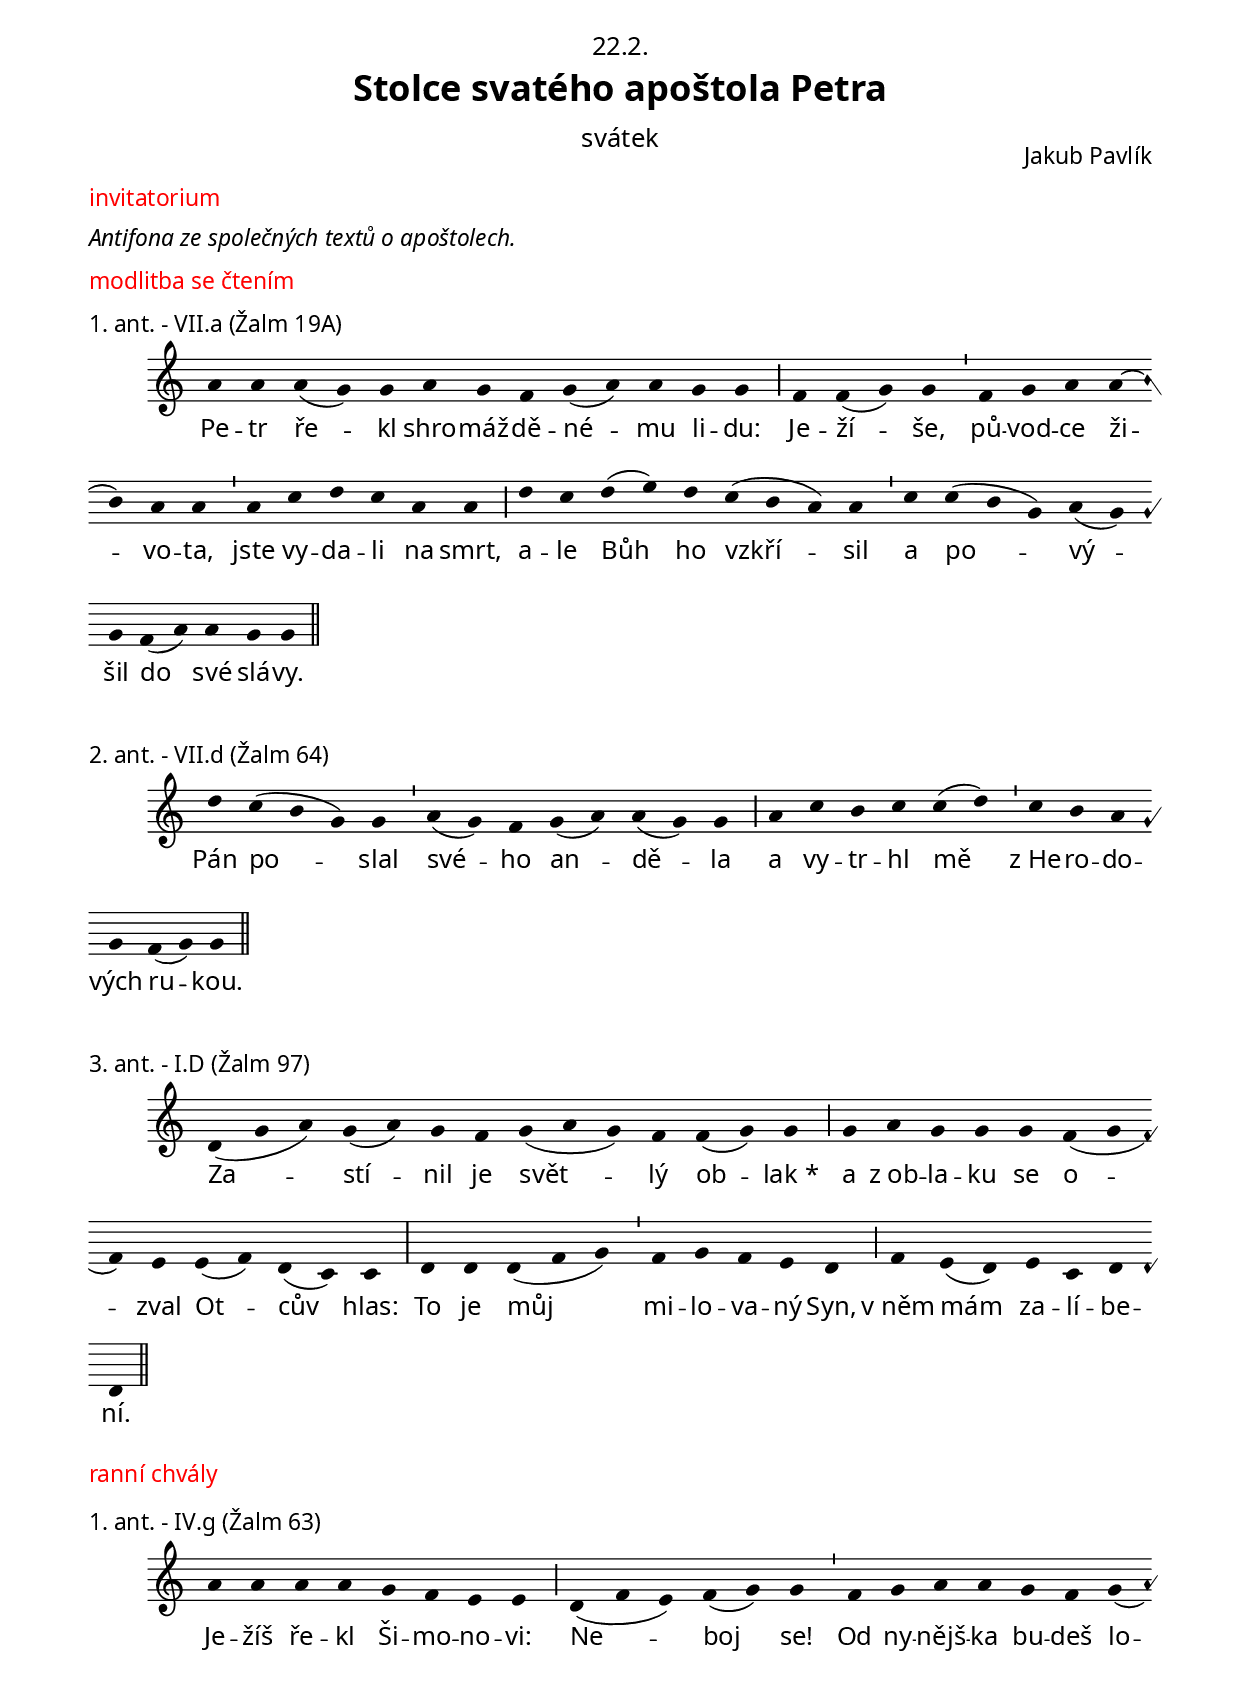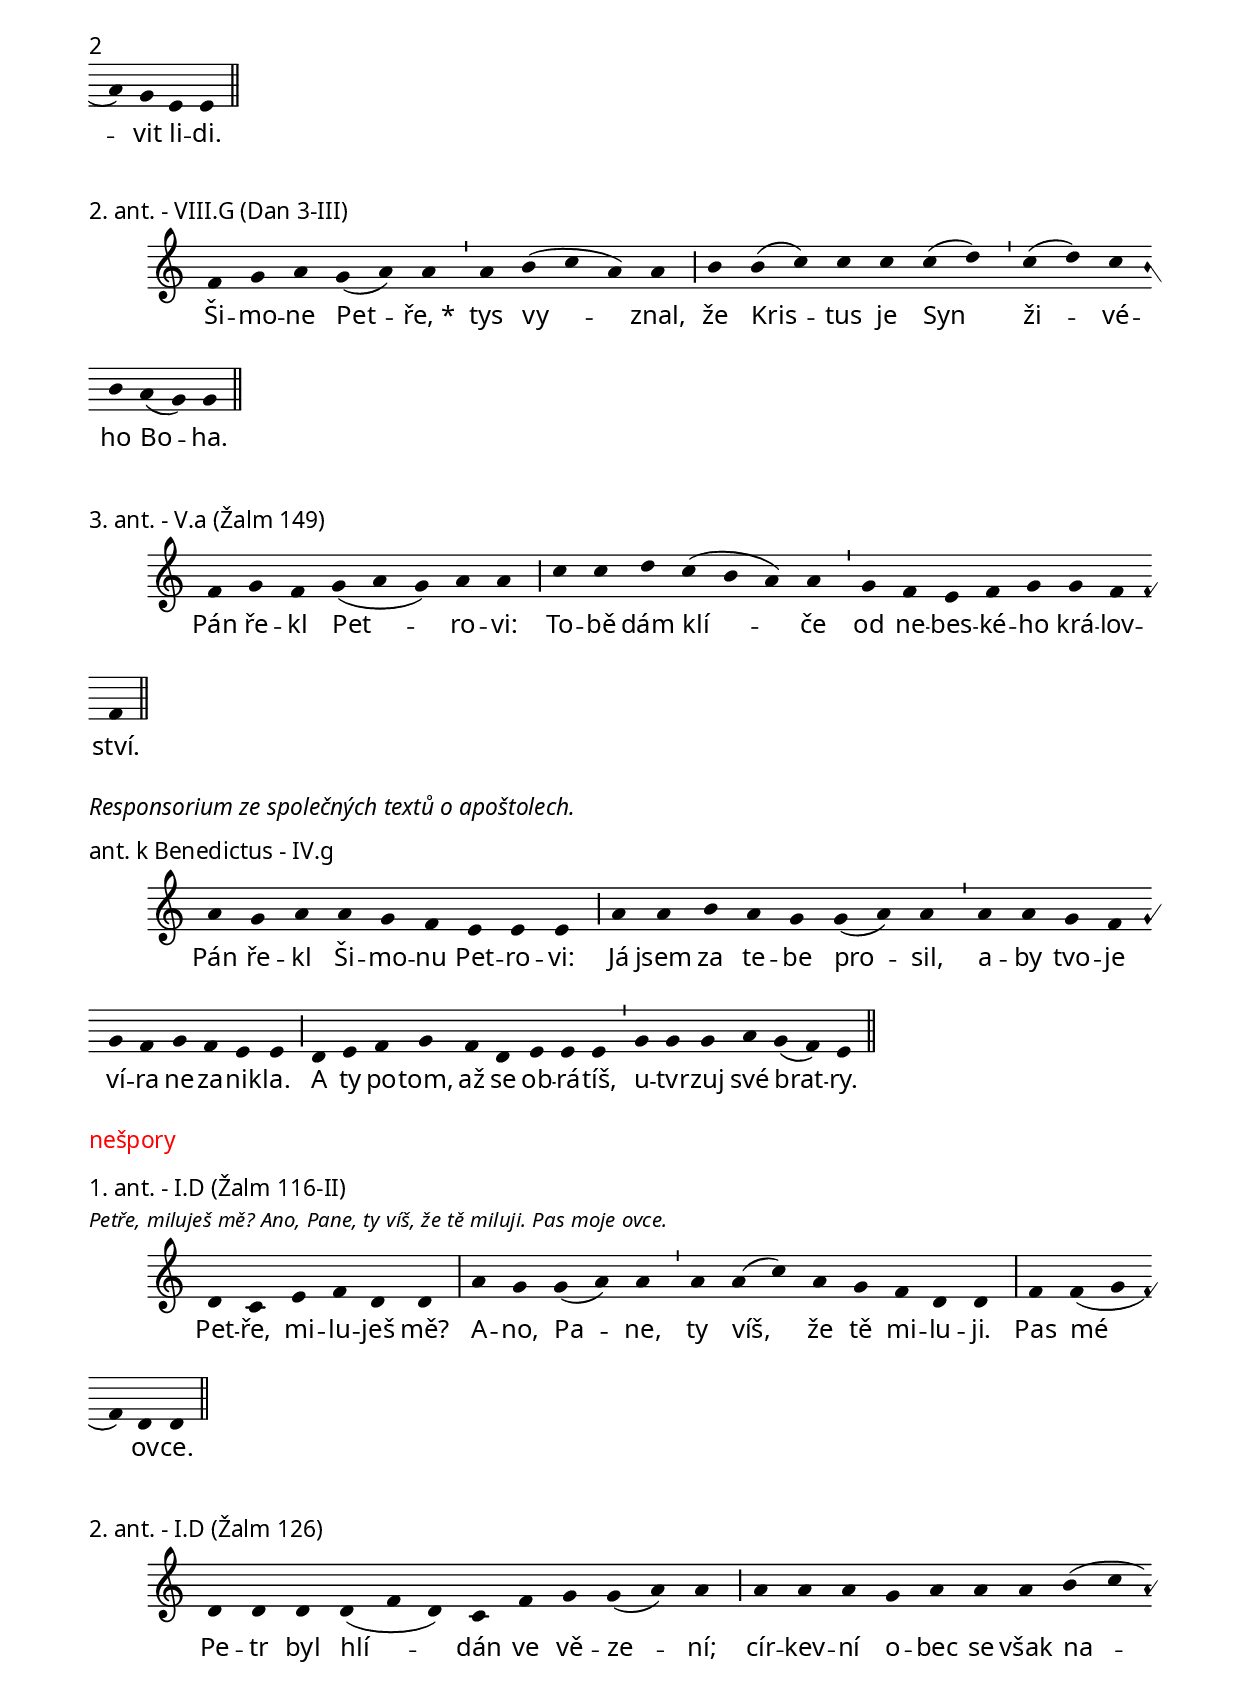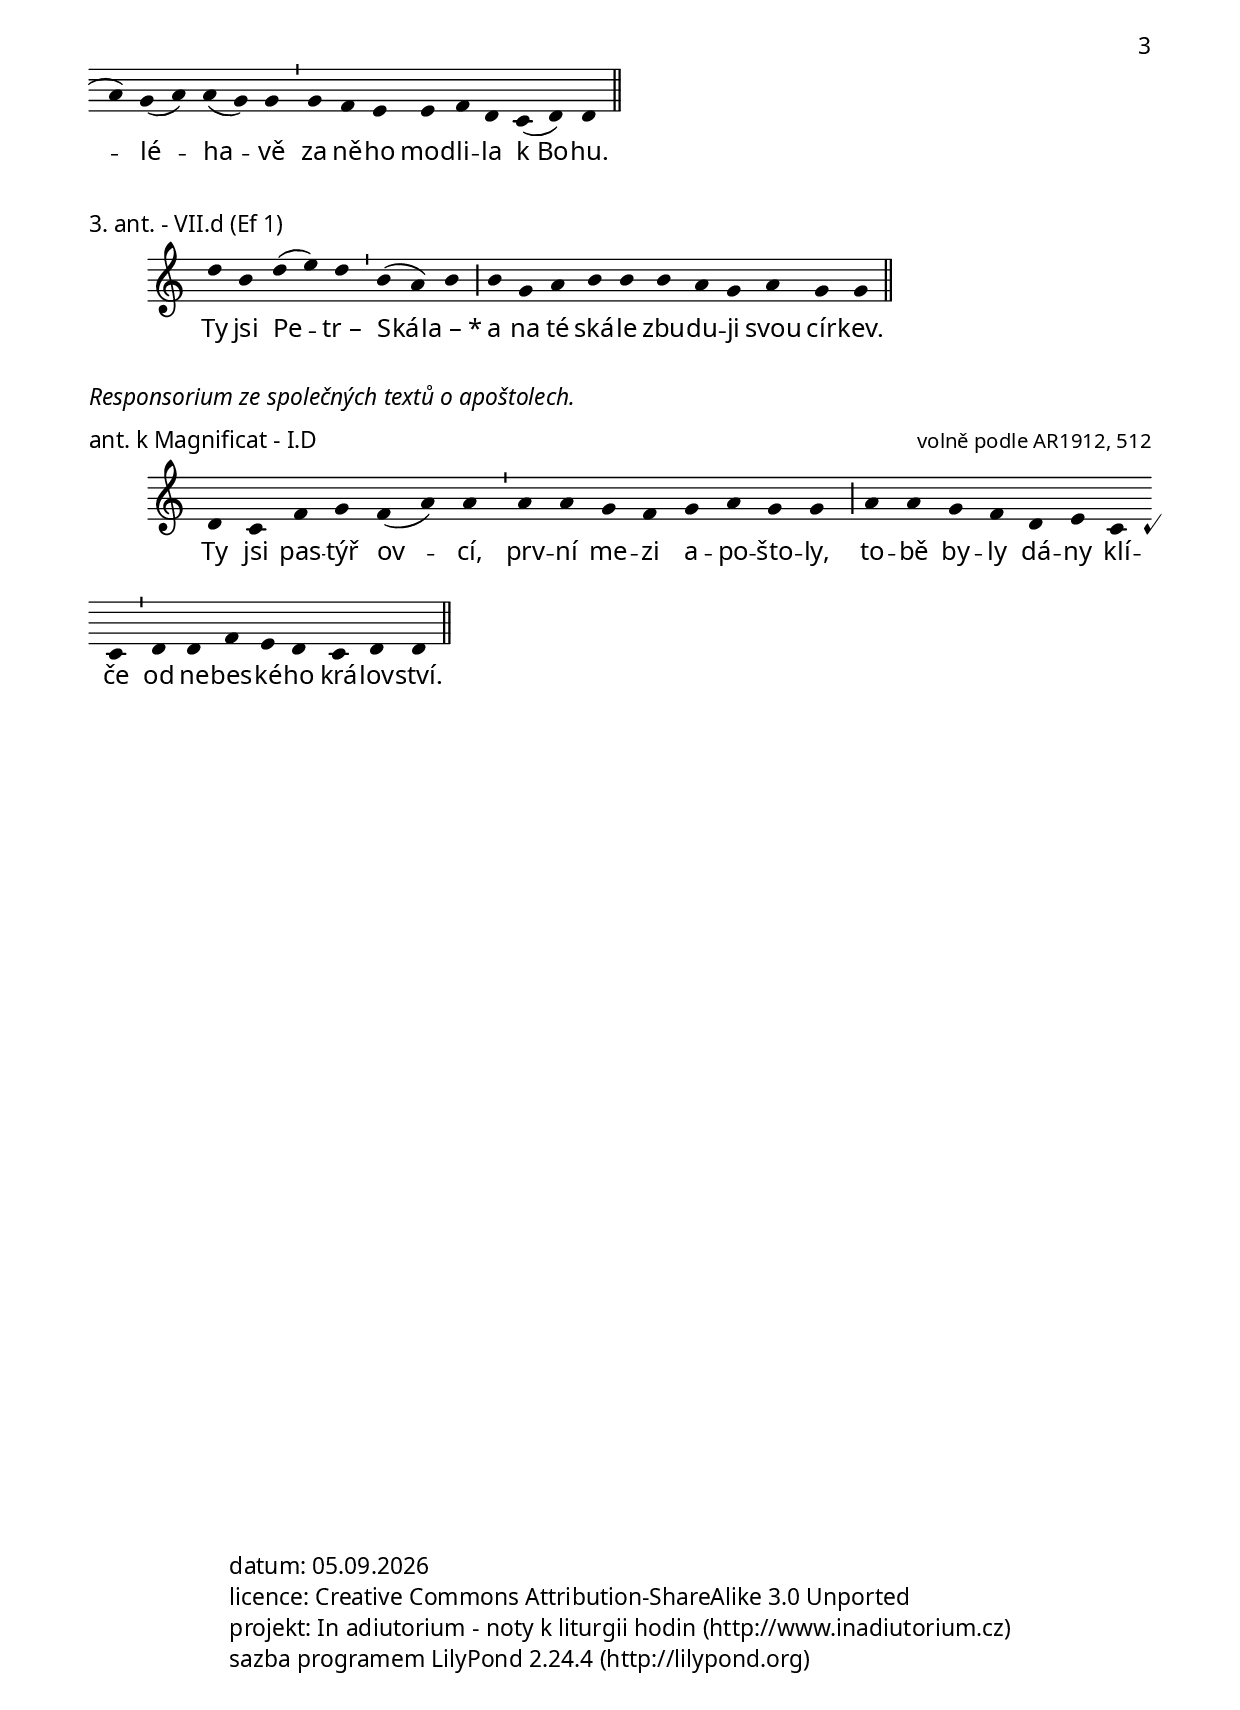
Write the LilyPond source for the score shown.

\version "2.16.0"

\include "../spolecne.ly"
\include "../dilyresponsorii.ly"

\header {
  title = \markup\titleSvatek
            "Stolce svatého apoštola Petra"
            svátek
            22.2.
  composer = "Jakub Pavlík"
}

\markup {\nadpisHodinka {"invitatorium"}}

\markup\italic{Antifona ze společných textů o apoštolech.}

\markup {\nadpisHodinka {"modlitba se čtením"}}

\score {
  \relative c'' {
    \choralniRezim
    a4 a a( g) g a g f g( a) a g g \barMaior
    f f( g) g \barMin f g a a( b) a a \barMin
    a c d c a a \barMaior
    d c d( e) d c( b a) a \barMin
    c c( b g) a( g) g f( a) a g g \barFinalis
  }
  \addlyrics {
    Pe -- tr ře -- kl shro -- máž -- dě -- né -- mu li -- du:
    Je -- ží -- še, pů -- vod -- ce ži -- vo -- ta,
    jste vy -- da -- li na smrt,
    a -- le Bůh ho vzkří -- sil
    a po -- vý -- šil do své slá -- vy.
  }
  \header {
    quid = "1. ant."
    modus = "VII"
    differentia = "a"
    psalmus = "Žalm 19A"
    id = "mc-a1"
    piece = \markup {\sestavTitulek}
  }
}

% Po uvaze a pokusu nebyla jako zaklad pouzita antifona
% z oficia sv. Vavrince s podobne zacinajicim textem,
% protoze jeji bohata melodie se nezda byt s takto kratkym textem
% dobre smiritelna.
\score {
  \relative c'' {
    \choralniRezim
    d4 c( b g) g \barMin a( g) f g( a) a( g) g \barMaior
    a c b c c( d) \barMin c b a g f( g) g \barFinalis
  }
  \addlyrics {
    Pán po -- slal své -- ho an -- dě -- la
    a vy -- tr -- hl mě z_He -- ro -- do -- vých ru -- kou.
  }
  \header {
    quid = "2. ant."
    modus = "VII"
    differentia = "d"
    psalmus = "Žalm 64"
    id = "mc-a2"
    piece = \markup {\sestavTitulek}
  }
}

\score {
  \relative c' {
    \choralniRezim
    d4( g a) g( a) g f g( a g) f f( g) g \barMaior
    g a g g g f( g f) e e( f) d( c) c \barMax
    d d d( f g) \barMin f g f e d \barMaior
    f e( d) e c d d \barFinalis
  }
  \addlyrics {
    Za -- stí -- nil je svět -- lý ob -- lak_*
    a z_ob -- la -- ku se o -- zval Ot -- cův hlas:
    To je můj mi -- lo -- va -- ný Syn,
    v_něm mám za -- lí -- be -- ní.
  }
  \header {
    quid = "3. ant."
    modus = "I"
    differentia = "D"
    psalmus = "Žalm 97"
    id = "mc-a3"
    fial = "sanktoral/0806promenenipane.ly#2ne-a2"
    piece = \markup {\sestavTitulek}
  }
}

\markup {\nadpisHodinka {"ranní chvály"}}

\score {
  \relative c'' {
    \choralniRezim
    a4 a a a g f e e \barMaior
    d( f e) f( g) g \barMin
    f g a a g f g( a) g e e \barFinalis
  }
  \addlyrics {
    Je -- žíš ře -- kl Ši -- mo -- no -- vi:
    Ne -- boj se!
    Od ny -- nějš -- ka bu -- deš lo -- vit li -- di.
  }
  \header {
    quid = "1. ant."
    modus = "IV"
    differentia = "g"
    psalmus = "Žalm 63"
    fial = "fial://antifony/mezidobi_nedeleC_02_10.ly#ne5c-ne2-mag"
    id = "rch-a1"
    piece = \markup {\sestavTitulek}
  }
}

\score {
  \relative c' {
    \choralniRezim
    f4 g a g( a) a \barMin
    a b( c a) a \barMaior b b( c) c c c( d) \barMin c( d) c b a( g) g \barFinalis
  }
  \addlyrics {
    Ši -- mo -- ne Pet -- ře,_*
    tys vy -- znal, že Kris -- tus je Syn ži -- vé -- ho Bo -- ha.
  }
  \header {
    quid = "2. ant."
    modus = "VIII"
    differentia = "G"
    psalmus = "Dan 3-III"
    fial = "fial://sanktoral/0629petraapavla.ly#1ne-a1"
    id = "rch-a2"
    piece = \markup {\sestavTitulek}
  }
}

\score {
  \relative c' {
    \choralniRezim
    f4 g f g( a g) a a \barMaior
    c c d c( b a) a \barMin
    g f e f g g f f \barFinalis
  }
  \addlyrics {
    Pán ře -- kl Pet -- ro -- vi:
    To -- bě dám klí -- če
    od ne -- bes -- ké -- ho krá -- lov -- ství.
  }
  \header {
    quid = "3. ant."
    modus = "V"
    differentia = "a"
    psalmus = "Žalm 149"
    id = "rch-a3"
    piece = \markup {\sestavTitulek}
  }
}

\markup\italic{Responsorium ze společných textů o apoštolech.}

\score {
  \relative c'' {
    \choralniRezim
    a4 g a a g f e e e \barMaior
    a a b a g g( a) a \barMin
    a a g f g f g f e e \barMaior
    d e f g f d e e e \barMin
    g g g a g( f) e \barFinalis
  }
  \addlyrics {
    Pán ře -- kl Ši -- mo -- nu Pet -- ro -- vi:
    Já jsem za te -- be pro -- sil,
    a -- by tvo -- je ví -- ra ne -- za -- nik -- la.
    A ty po -- tom,  až se ob -- rá -- tíš,
    u -- tvr -- zuj své brat -- ry.
  }
  \header {
    quid = "ant. k Benedictus"
    modus = "IV"
    differentia = "g"
    psalmus = ""
    id = "rch-aben"
    fons = "kousek z: Petra a Pavla, 2. nesp., 1. a."
    piece = \markup {\sestavTitulekBezZalmu}
  }
}

\markup {\nadpisHodinka {"nešpory"}}

\score {
  \relative c' {
    \choralniRezim
    d4 c e f d d \barMax
    a' g g( a) a \barMin a a( c) a g f d d \barMax
    f f( g f) d d \barFinalis
  }
  \addlyrics {
    Pet -- ře, mi -- lu -- ješ mě?
    A -- no, Pa -- ne, ty víš, že tě mi -- lu -- ji.
    Pas mé ov -- ce.
  }
  \header {
    textus_approbatus = "Petře, miluješ mě?
    Ano, Pane, ty víš, že tě miluji.
    Pas moje ovce."
    quid = "1. ant."
    modus = "I"
    differentia = "D"
    psalmus = "Žalm 116-II"
    id = "ne-a1"
    piece = \markup {\sestavTitulek}
  }
}

\score {
  \relative c' {
    \choralniRezim
    d4 d d d( f d) c f g g( a) a \barMaior
    a a a g a a a b( c a) g( a) a( g) g \barMin
    g f e e f d c( d) d \barFinalis
  }
  \addlyrics {
    Pe -- tr byl hlí -- dán ve vě -- ze -- ní;
    cír -- kev -- ní o -- bec se však na -- lé -- ha -- vě
    za ně -- ho mod -- li -- la k_Bo -- hu.
  }
  \header {
    quid = "2. ant."
    modus = "I"
    differentia = "D"
    psalmus = "Žalm 126"
    id = "ne-a2"
    piece = \markup {\sestavTitulek}
  }
}

\score {
  \relative c'' {
    \choralniRezim
    d4 b d( e) d \barMin
    b( a) b \barMaior
    b g a b b b a g a g g \barFinalis
  }
  \addlyrics {
    Ty jsi Pe -- tr_–
    Ská -- la_–_*
    a na té ská -- le zbu -- du -- ji svou cír -- kev.
  }
  \header {
    quid = "3. ant."
    modus = "VII"
    differentia = "d"
    psalmus = "Ef 1"
    fial = "fial://sanktoral/0629petraapavla.ly#1ne-a2"
    id = "ne-a3"
    piece = \markup {\sestavTitulek}
  }
}

\markup\italic{Responsorium ze společných textů o apoštolech.}

\score {
  \relative c' {
    \choralniRezim
    d4 c f g f( a) a \barMin
    a a g f g a g g \barMaior
    a a g f d e c c \barMin
    d d f e d c d d \barFinalis
  }
  \addlyrics {
    Ty jsi pas -- týř ov -- cí,
    prv -- ní me -- zi a -- po -- što -- ly,
    to -- bě by -- ly dá -- ny klí -- če
    od ne -- bes -- ké -- ho krá -- lov -- ství.
  }
  \header {
    fons_externus = "volně podle AR1912, 512"
    quid = "ant. k Magnificat"
    modus = "I"
    differentia = "D"
    psalmus = ""
    id = "ne-amag"
    piece = \markup {\sestavTitulekBezZalmu}
  }
}